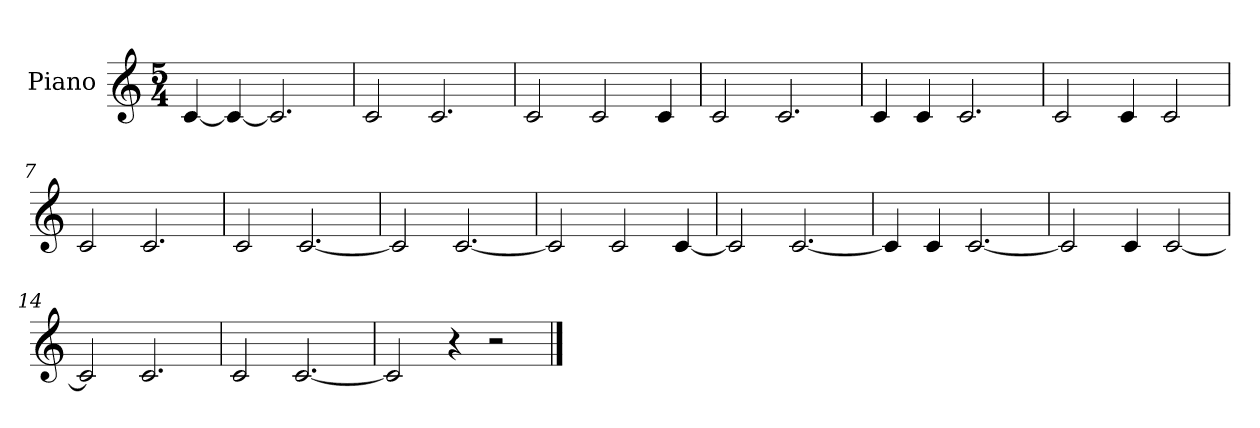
**kern
*part1
*staff1
*I"Piano
*I'Pno.
*clefG2
*k[]
*M5/4
*MM90
=1
[4c/
4c/_
2.c/]
=2
2c/
2.c/
=3
2c/
2c/
4c/
=4
2c/
2.c/
=5
4c/
4c/
2.c/
=6
2c/
4c/
2c/
=7
2c/
2.c/
=8
2c/
[2.c/
=9
2c/]
[2.c/
=10
2c/]
2c/
[4c/
=11
2c/]
[2.c/
=12
4c/]
4c/
[2.c/
=13
2c/]
4c/
[2c/
=14
2c/]
2.c/
=15
2c/
[2.c/
=16
2c/]
4r
2r
==
*-
